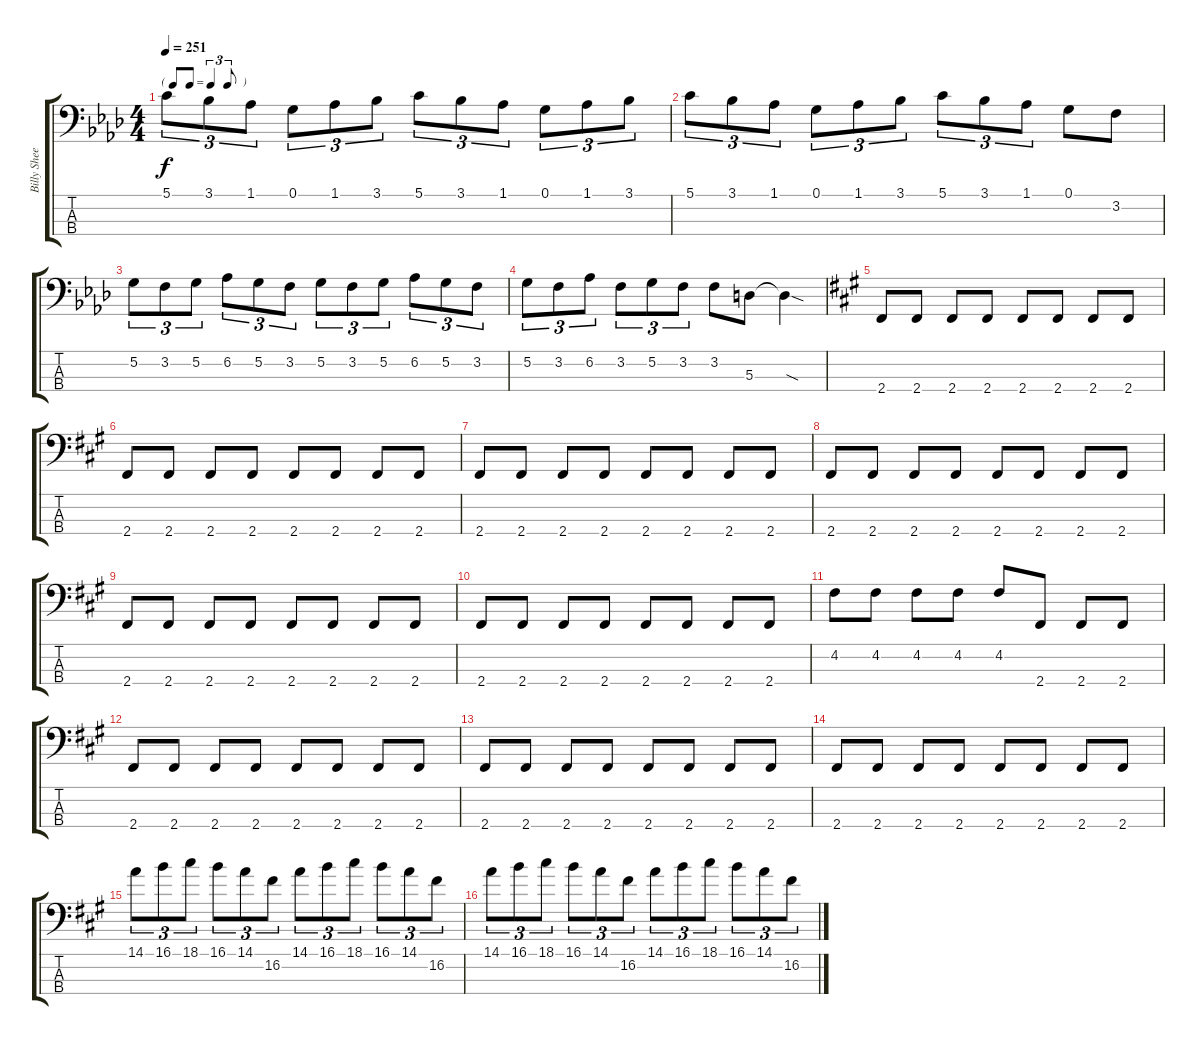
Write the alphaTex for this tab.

\track ("Billy Sheehan" "Billy Shee") {instrument electricbassfinger}
\staff {score tabs}
\tuning (G2 D2 A1 E1) {hide}
\ts (4 4)
\tf triplet8th
\tempo 251
\clef f4
\ks fminor
5.1.8{tu (3 2) dy f} 3.1.8{tu (3 2)} 1.1.8{tu (3 2)} 0.1.8{tu (3 2)} 1.1.8{tu (3 2)} 3.1.8{tu (3 2)} 5.1.8{tu (3 2)} 3.1.8{tu (3 2)} 1.1.8{tu (3 2)} 0.1.8{tu (3 2)} 1.1.8{tu (3 2)} 3.1.8{tu (3 2)} |
5.1.8{tu (3 2)} 3.1.8{tu (3 2)} 1.1.8{tu (3 2)} 0.1.8{tu (3 2)} 1.1.8{tu (3 2)} 3.1.8{tu (3 2)} 5.1.8{tu (3 2)} 3.1.8{tu (3 2)} 1.1.8{tu (3 2)} 0.1.8 3.2.8 |
5.2.8{tu (3 2)} 3.2.8{tu (3 2)} 5.2.8{tu (3 2)} 6.2.8{tu (3 2)} 5.2.8{tu (3 2)} 3.2.8{tu (3 2)} 5.2.8{tu (3 2)} 3.2.8{tu (3 2)} 5.2.8{tu (3 2)} 6.2.8{tu (3 2)} 5.2.8{tu (3 2)} 3.2.8{tu (3 2)} |
5.2.8{tu (3 2)} 3.2.8{tu (3 2)} 6.2.8{tu (3 2)} 3.2.8{tu (3 2)} 5.2.8{tu (3 2)} 3.2.8{tu (3 2)} 3.2.8 5.3.8 5.3{sod t}.4 |
\ks f#minor
2.4.8 2.4.8 2.4.8 2.4.8 2.4.8 2.4.8 2.4.8 2.4.8 |
2.4.8 2.4.8 2.4.8 2.4.8 2.4.8 2.4.8 2.4.8 2.4.8 |
2.4.8 2.4.8 2.4.8 2.4.8 2.4.8 2.4.8 2.4.8 2.4.8 |
2.4.8 2.4.8 2.4.8 2.4.8 2.4.8 2.4.8 2.4.8 2.4.8 |
2.4.8 2.4.8 2.4.8 2.4.8 2.4.8 2.4.8 2.4.8 2.4.8 |
2.4.8 2.4.8 2.4.8 2.4.8 2.4.8 2.4.8 2.4.8 2.4.8 |
4.2.8 4.2.8 4.2.8 4.2.8 4.2.8 2.4.8 2.4.8 2.4.8 |
2.4.8 2.4.8 2.4.8 2.4.8 2.4.8 2.4.8 2.4.8 2.4.8 |
2.4.8 2.4.8 2.4.8 2.4.8 2.4.8 2.4.8 2.4.8 2.4.8 |
2.4.8 2.4.8 2.4.8 2.4.8 2.4.8 2.4.8 2.4.8 2.4.8 |
14.1.8{tu (3 2)} 16.1.8{tu (3 2)} 18.1.8{tu (3 2)} 16.1.8{tu (3 2)} 14.1.8{tu (3 2)} 16.2.8{tu (3 2)} 14.1.8{tu (3 2)} 16.1.8{tu (3 2)} 18.1.8{tu (3 2)} 16.1.8{tu (3 2)} 14.1.8{tu (3 2)} 16.2.8{tu (3 2)} |
14.1.8{tu (3 2)} 16.1.8{tu (3 2)} 18.1.8{tu (3 2)} 16.1.8{tu (3 2)} 14.1.8{tu (3 2)} 16.2.8{tu (3 2)} 14.1.8{tu (3 2)} 16.1.8{tu (3 2)} 18.1.8{tu (3 2)} 16.1.8{tu (3 2)} 14.1.8{tu (3 2)} 16.2.8{tu (3 2)}
